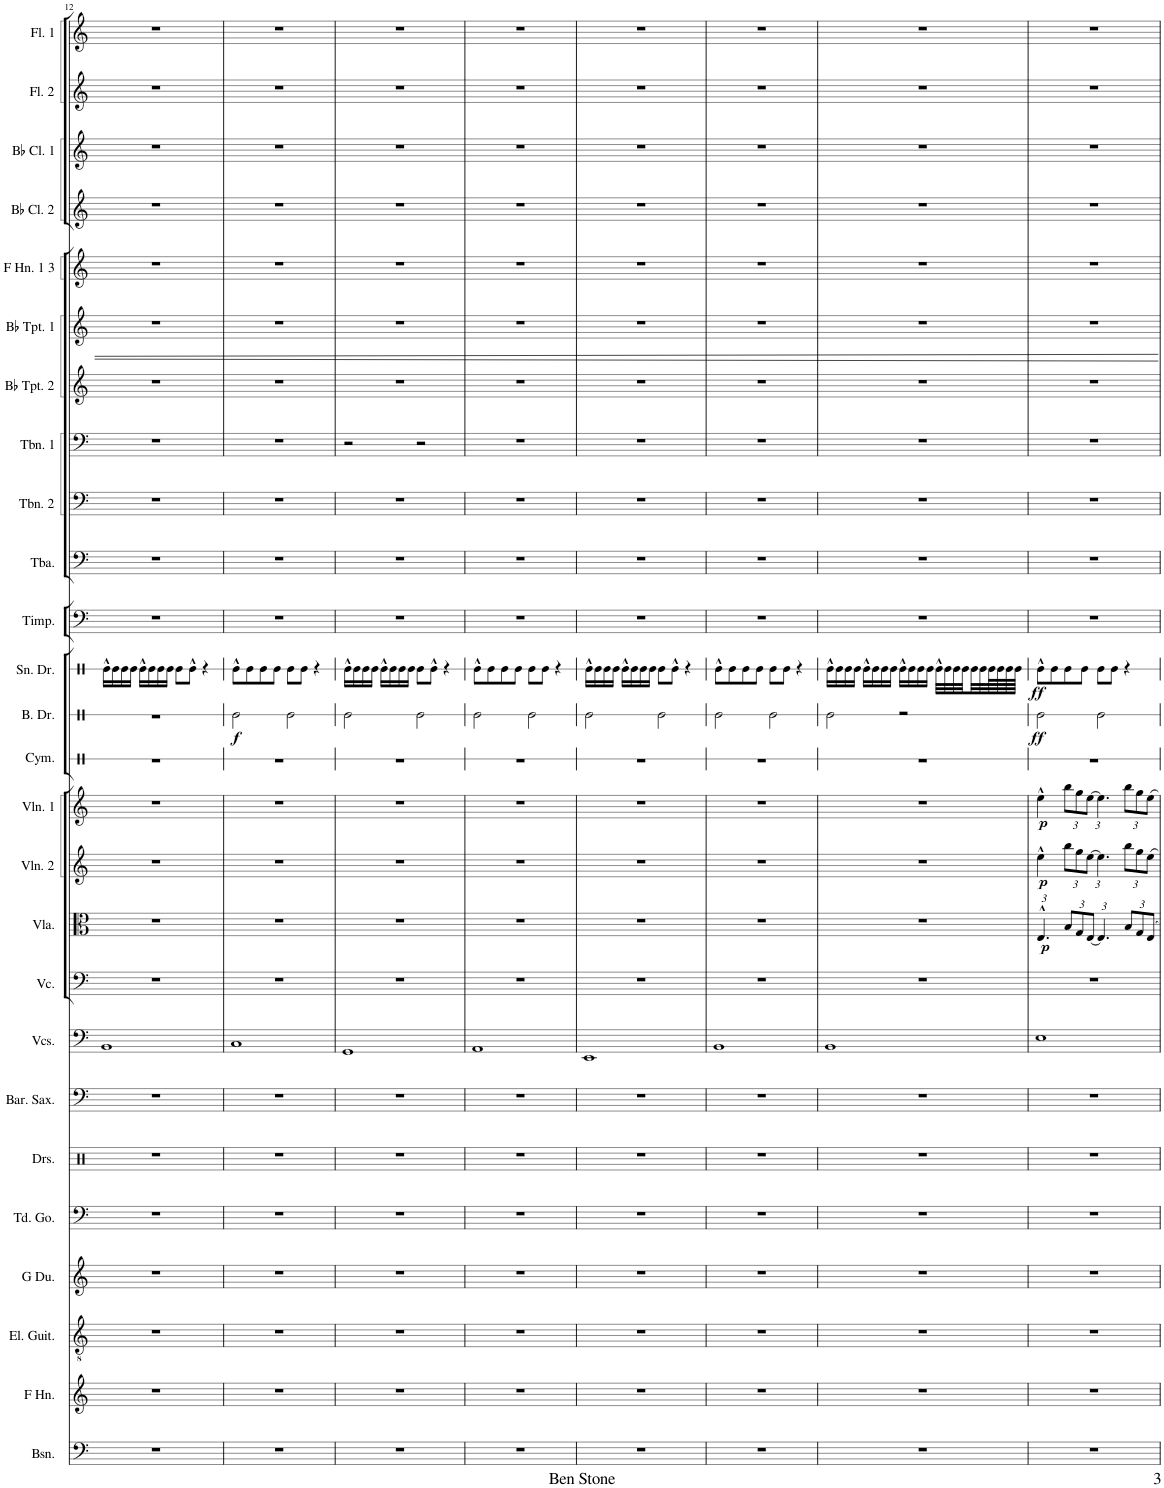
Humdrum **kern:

**kern	**kern	**kern	**kern	**kern	**kern	**kern	**kern	**kern	**kern	**dynam	**kern	**dynam	**kern	**dynam	**kern	**kern	**dynam	**kern	**dynam	**kern	**kern	**kern	**kern	**kern	**kern	**kern	**kern	**kern	**kern	**kern
*part26	*part25	*part24	*part23	*part22	*part21	*part20	*part19	*part18	*part17	*part17	*part16	*part16	*part15	*part15	*part14	*part13	*part13	*part12	*part12	*part11	*part10	*part9	*part8	*part7	*part6	*part5	*part4	*part3	*part2	*part1
*staff26	*staff25	*staff24	*staff23	*staff22	*staff21	*staff20	*staff19	*staff18	*staff17	*staff17	*staff16	*staff16	*staff15	*staff15	*staff14	*staff13	*staff13	*staff12	*staff12	*staff11	*staff10	*staff9	*staff8	*staff7	*staff6	*staff5	*staff4	*staff3	*staff2	*staff1
*I"Bassoon	*I"Horn in F	*I"Electric Guitar	*I"G Duduk	*I"Tuned Gongs	*I"Drumset	*I"Baritone Saxophone	*I"Violoncellos	*I"Violoncello	*I"Viola	*	*I"Violin 2	*	*I"Violin 1	*	*I"Cymbal	*I"Bass Drum	*	*I"Snare Drum	*	*I"Timpani	*I"Tuba	*I"Trombone 2	*I"Trombone 1	*I"Bb Trumpet 2	*I"Bb Trumpet 1	*I"F Horn 1 &amp; 3	*I"Bb Clarinet 2	*I"Bb Clarinet 1	*I"Flute 2	*I"Flute 1
*I'Bsn.	*	*I'El. Guit.	*I'G Du.	*I'Td. Go.	*I'Drs.	*I'Bar. Sax.	*I'Vcs.	*I'Vc.	*I'Vla.	*	*I'Vln. 2	*	*I'Vln. 1	*	*I'Cym.	*I'B. Dr.	*	*I'Sn. Dr.	*	*I'Timp.	*I'Tba.	*I'Tbn. 2	*I'Tbn. 1	*I'Bb Tpt. 2	*I'Bb Tpt. 1	*I'F Hn. 1 3	*I'Bb Cl. 2	*I'Bb Cl. 1	*I'Fl. 2	*I'Fl. 1
!!LO:PB:g=z
*clefF4	*clefG2	*clefGv2	*clefG2	*clefF4	*clefX	*clefF4	*clefF4	*clefF4	*clefC3	*	*clefG2	*	*clefG2	*	*clefX	*clefX	*	*clefX	*	*clefF4	*clefF4	*clefF4	*clefF4	*clefG2	*clefG2	*clefG2	*clefG2	*clefG2	*clefG2	*clefG2
*	*	*	*	*	*	*	*	*	*	*	*	*	*	*	*	*	*	*	*	*	*	*	*	*ITrd4c7	*ITrd1c2	*ITrd5c9	*ITrd1c2	*	*	*
*k[]	*k[]	*k[]	*k[]	*k[]	*k[]	*k[]	*k[]	*k[]	*k[]	*	*k[]	*	*k[]	*	*k[]	*k[]	*	*k[]	*	*k[]	*k[]	*k[]	*k[]	*k[]	*k[]	*k[]	*k[]	*k[]	*k[]	*k[]
*M4/4	*M4/4	*M4/4	*M4/4	*M4/4	*M4/4	*M4/4	*M4/4	*M4/4	*M4/4	*	*M4/4	*	*M4/4	*	*M4/4	*M4/4	*	*M4/4	*	*M4/4	*M4/4	*M4/4	*M4/4	*M4/4	*M4/4	*M4/4	*M4/4	*M4/4	*M4/4	*M4/4
=12	=12	=12	=12	=12	=12	=12	=12	=12	=12	=12	=12	=12	=12	=12	=12	=12	=12	=12	=12	=12	=12	=12	=12	=12	=12	=12	=12	=12	=12	=12
1r	1r	1r	1r	1r	1r	1r	1BB	1r	1r	.	1r	.	1r	.	1r	1r	.	16Re^^\LL	.	1r	1r	1r	1r	1r	1r	1r	1r	1r	1r	1r
.	.	.	.	.	.	.	.	.	.	.	.	.	.	.	.	.	.	16Re\	.	.	.	.	.	.	.	.	.	.	.	.
.	.	.	.	.	.	.	.	.	.	.	.	.	.	.	.	.	.	16Re\	.	.	.	.	.	.	.	.	.	.	.	.
.	.	.	.	.	.	.	.	.	.	.	.	.	.	.	.	.	.	16Re\JJ	.	.	.	.	.	.	.	.	.	.	.	.
.	.	.	.	.	.	.	.	.	.	.	.	.	.	.	.	.	.	16Re^^\LL	.	.	.	.	.	.	.	.	.	.	.	.
.	.	.	.	.	.	.	.	.	.	.	.	.	.	.	.	.	.	16Re\	.	.	.	.	.	.	.	.	.	.	.	.
.	.	.	.	.	.	.	.	.	.	.	.	.	.	.	.	.	.	16Re\	.	.	.	.	.	.	.	.	.	.	.	.
.	.	.	.	.	.	.	.	.	.	.	.	.	.	.	.	.	.	16Re\JJ	.	.	.	.	.	.	.	.	.	.	.	.
.	.	.	.	.	.	.	.	.	.	.	.	.	.	.	.	.	.	8Re\L	.	.	.	.	.	.	.	.	.	.	.	.
.	.	.	.	.	.	.	.	.	.	.	.	.	.	.	.	.	.	8Re^^\J	.	.	.	.	.	.	.	.	.	.	.	.
.	.	.	.	.	.	.	.	.	.	.	.	.	.	.	.	.	.	4r	.	.	.	.	.	.	.	.	.	.	.	.
=13	=13	=13	=13	=13	=13	=13	=13	=13	=13	=13	=13	=13	=13	=13	=13	=13	=13	=13	=13	=13	=13	=13	=13	=13	=13	=13	=13	=13	=13	=13
!	!	!	!	!	!	!	!	!	!	!	!	!	!	!	!	!	!LO:DY:b	!	!	!	!	!	!	!	!	!	!	!	!	!
1r	1r	1r	1r	1r	1r	1r	1C	1r	1r	.	1r	.	1r	.	1r	2Re\	f	8Re^^\L	.	1r	1r	1r	1r	1r	1r	1r	1r	1r	1r	1r
.	.	.	.	.	.	.	.	.	.	.	.	.	.	.	.	.	.	8Re\	.	.	.	.	.	.	.	.	.	.	.	.
.	.	.	.	.	.	.	.	.	.	.	.	.	.	.	.	.	.	8Re\	.	.	.	.	.	.	.	.	.	.	.	.
.	.	.	.	.	.	.	.	.	.	.	.	.	.	.	.	.	.	8Re\J	.	.	.	.	.	.	.	.	.	.	.	.
.	.	.	.	.	.	.	.	.	.	.	.	.	.	.	.	2Re\	.	8Re\L	.	.	.	.	.	.	.	.	.	.	.	.
.	.	.	.	.	.	.	.	.	.	.	.	.	.	.	.	.	.	8Re\J	.	.	.	.	.	.	.	.	.	.	.	.
.	.	.	.	.	.	.	.	.	.	.	.	.	.	.	.	.	.	4r	.	.	.	.	.	.	.	.	.	.	.	.
=14	=14	=14	=14	=14	=14	=14	=14	=14	=14	=14	=14	=14	=14	=14	=14	=14	=14	=14	=14	=14	=14	=14	=14	=14	=14	=14	=14	=14	=14	=14
1r	1r	1r	1r	1r	1r	1r	1GG	1r	1r	.	1r	.	1r	.	1r	2Re\	.	16Re^^\LL	.	1r	1r	1r	2r	1r	1r	1r	1r	1r	1r	1r
.	.	.	.	.	.	.	.	.	.	.	.	.	.	.	.	.	.	16Re\	.	.	.	.	.	.	.	.	.	.	.	.
.	.	.	.	.	.	.	.	.	.	.	.	.	.	.	.	.	.	16Re\	.	.	.	.	.	.	.	.	.	.	.	.
.	.	.	.	.	.	.	.	.	.	.	.	.	.	.	.	.	.	16Re\JJ	.	.	.	.	.	.	.	.	.	.	.	.
.	.	.	.	.	.	.	.	.	.	.	.	.	.	.	.	.	.	16Re^^\LL	.	.	.	.	.	.	.	.	.	.	.	.
.	.	.	.	.	.	.	.	.	.	.	.	.	.	.	.	.	.	16Re\	.	.	.	.	.	.	.	.	.	.	.	.
.	.	.	.	.	.	.	.	.	.	.	.	.	.	.	.	.	.	16Re\	.	.	.	.	.	.	.	.	.	.	.	.
.	.	.	.	.	.	.	.	.	.	.	.	.	.	.	.	.	.	16Re\JJ	.	.	.	.	.	.	.	.	.	.	.	.
.	.	.	.	.	.	.	.	.	.	.	.	.	.	.	.	2Re\	.	8Re\L	.	.	.	.	2r	.	.	.	.	.	.	.
.	.	.	.	.	.	.	.	.	.	.	.	.	.	.	.	.	.	8Re^^\J	.	.	.	.	.	.	.	.	.	.	.	.
.	.	.	.	.	.	.	.	.	.	.	.	.	.	.	.	.	.	4r	.	.	.	.	.	.	.	.	.	.	.	.
=15	=15	=15	=15	=15	=15	=15	=15	=15	=15	=15	=15	=15	=15	=15	=15	=15	=15	=15	=15	=15	=15	=15	=15	=15	=15	=15	=15	=15	=15	=15
1r	1r	1r	1r	1r	1r	1r	1AA	1r	1r	.	1r	.	1r	.	1r	2Re\	.	8Re^^\L	.	1r	1r	1r	1r	1r	1r	1r	1r	1r	1r	1r
.	.	.	.	.	.	.	.	.	.	.	.	.	.	.	.	.	.	8Re\	.	.	.	.	.	.	.	.	.	.	.	.
.	.	.	.	.	.	.	.	.	.	.	.	.	.	.	.	.	.	8Re\	.	.	.	.	.	.	.	.	.	.	.	.
.	.	.	.	.	.	.	.	.	.	.	.	.	.	.	.	.	.	8Re\J	.	.	.	.	.	.	.	.	.	.	.	.
.	.	.	.	.	.	.	.	.	.	.	.	.	.	.	.	2Re\	.	8Re\L	.	.	.	.	.	.	.	.	.	.	.	.
.	.	.	.	.	.	.	.	.	.	.	.	.	.	.	.	.	.	8Re\J	.	.	.	.	.	.	.	.	.	.	.	.
.	.	.	.	.	.	.	.	.	.	.	.	.	.	.	.	.	.	4r	.	.	.	.	.	.	.	.	.	.	.	.
=16	=16	=16	=16	=16	=16	=16	=16	=16	=16	=16	=16	=16	=16	=16	=16	=16	=16	=16	=16	=16	=16	=16	=16	=16	=16	=16	=16	=16	=16	=16
1r	1r	1r	1r	1r	1r	1r	1EE	1r	1r	.	1r	.	1r	.	1r	2Re\	.	16Re^^\LL	.	1r	1r	1r	1r	1r	1r	1r	1r	1r	1r	1r
.	.	.	.	.	.	.	.	.	.	.	.	.	.	.	.	.	.	16Re\	.	.	.	.	.	.	.	.	.	.	.	.
.	.	.	.	.	.	.	.	.	.	.	.	.	.	.	.	.	.	16Re\	.	.	.	.	.	.	.	.	.	.	.	.
.	.	.	.	.	.	.	.	.	.	.	.	.	.	.	.	.	.	16Re\JJ	.	.	.	.	.	.	.	.	.	.	.	.
.	.	.	.	.	.	.	.	.	.	.	.	.	.	.	.	.	.	16Re^^\LL	.	.	.	.	.	.	.	.	.	.	.	.
.	.	.	.	.	.	.	.	.	.	.	.	.	.	.	.	.	.	16Re\	.	.	.	.	.	.	.	.	.	.	.	.
.	.	.	.	.	.	.	.	.	.	.	.	.	.	.	.	.	.	16Re\	.	.	.	.	.	.	.	.	.	.	.	.
.	.	.	.	.	.	.	.	.	.	.	.	.	.	.	.	.	.	16Re\JJ	.	.	.	.	.	.	.	.	.	.	.	.
.	.	.	.	.	.	.	.	.	.	.	.	.	.	.	.	2Re\	.	8Re\L	.	.	.	.	.	.	.	.	.	.	.	.
.	.	.	.	.	.	.	.	.	.	.	.	.	.	.	.	.	.	8Re^^\J	.	.	.	.	.	.	.	.	.	.	.	.
.	.	.	.	.	.	.	.	.	.	.	.	.	.	.	.	.	.	4r	.	.	.	.	.	.	.	.	.	.	.	.
=17	=17	=17	=17	=17	=17	=17	=17	=17	=17	=17	=17	=17	=17	=17	=17	=17	=17	=17	=17	=17	=17	=17	=17	=17	=17	=17	=17	=17	=17	=17
1r	1r	1r	1r	1r	1r	1r	1BB	1r	1r	.	1r	.	1r	.	1r	2Re\	.	8Re^^\L	.	1r	1r	1r	1r	1r	1r	1r	1r	1r	1r	1r
.	.	.	.	.	.	.	.	.	.	.	.	.	.	.	.	.	.	8Re\	.	.	.	.	.	.	.	.	.	.	.	.
.	.	.	.	.	.	.	.	.	.	.	.	.	.	.	.	.	.	8Re\	.	.	.	.	.	.	.	.	.	.	.	.
.	.	.	.	.	.	.	.	.	.	.	.	.	.	.	.	.	.	8Re\J	.	.	.	.	.	.	.	.	.	.	.	.
.	.	.	.	.	.	.	.	.	.	.	.	.	.	.	.	2Re\	.	8Re\L	.	.	.	.	.	.	.	.	.	.	.	.
.	.	.	.	.	.	.	.	.	.	.	.	.	.	.	.	.	.	8Re\J	.	.	.	.	.	.	.	.	.	.	.	.
.	.	.	.	.	.	.	.	.	.	.	.	.	.	.	.	.	.	4r	.	.	.	.	.	.	.	.	.	.	.	.
=18	=18	=18	=18	=18	=18	=18	=18	=18	=18	=18	=18	=18	=18	=18	=18	=18	=18	=18	=18	=18	=18	=18	=18	=18	=18	=18	=18	=18	=18	=18
1r	1r	1r	1r	1r	1r	1r	1BB	1r	1r	.	1r	.	1r	.	1r	2Re\	.	16Re^^\LL	.	1r	1r	1r	1r	1r	1r	1r	1r	1r	1r	1r
.	.	.	.	.	.	.	.	.	.	.	.	.	.	.	.	.	.	16Re\	.	.	.	.	.	.	.	.	.	.	.	.
.	.	.	.	.	.	.	.	.	.	.	.	.	.	.	.	.	.	16Re\	.	.	.	.	.	.	.	.	.	.	.	.
.	.	.	.	.	.	.	.	.	.	.	.	.	.	.	.	.	.	16Re\JJ	.	.	.	.	.	.	.	.	.	.	.	.
.	.	.	.	.	.	.	.	.	.	.	.	.	.	.	.	.	.	16Re^^\LL	.	.	.	.	.	.	.	.	.	.	.	.
.	.	.	.	.	.	.	.	.	.	.	.	.	.	.	.	.	.	16Re\	.	.	.	.	.	.	.	.	.	.	.	.
.	.	.	.	.	.	.	.	.	.	.	.	.	.	.	.	.	.	16Re\	.	.	.	.	.	.	.	.	.	.	.	.
.	.	.	.	.	.	.	.	.	.	.	.	.	.	.	.	.	.	16Re\JJ	.	.	.	.	.	.	.	.	.	.	.	.
.	.	.	.	.	.	.	.	.	.	.	.	.	.	.	.	2r	.	16Re^^\LL	.	.	.	.	.	.	.	.	.	.	.	.
.	.	.	.	.	.	.	.	.	.	.	.	.	.	.	.	.	.	16Re\	.	.	.	.	.	.	.	.	.	.	.	.
.	.	.	.	.	.	.	.	.	.	.	.	.	.	.	.	.	.	16Re\	.	.	.	.	.	.	.	.	.	.	.	.
.	.	.	.	.	.	.	.	.	.	.	.	.	.	.	.	.	.	16Re\JJ	.	.	.	.	.	.	.	.	.	.	.	.
.	.	.	.	.	.	.	.	.	.	.	.	.	.	.	.	.	.	32Re^^\LLL	.	.	.	.	.	.	.	.	.	.	.	.
.	.	.	.	.	.	.	.	.	.	.	.	.	.	.	.	.	.	32Re\	.	.	.	.	.	.	.	.	.	.	.	.
.	.	.	.	.	.	.	.	.	.	.	.	.	.	.	.	.	.	32Re\	.	.	.	.	.	.	.	.	.	.	.	.
.	.	.	.	.	.	.	.	.	.	.	.	.	.	.	.	.	.	32Re\	.	.	.	.	.	.	.	.	.	.	.	.
.	.	.	.	.	.	.	.	.	.	.	.	.	.	.	.	.	.	32Re\	.	.	.	.	.	.	.	.	.	.	.	.
.	.	.	.	.	.	.	.	.	.	.	.	.	.	.	.	.	.	32Re\	.	.	.	.	.	.	.	.	.	.	.	.
.	.	.	.	.	.	.	.	.	.	.	.	.	.	.	.	.	.	64Re\L	.	.	.	.	.	.	.	.	.	.	.	.
.	.	.	.	.	.	.	.	.	.	.	.	.	.	.	.	.	.	64Re\	.	.	.	.	.	.	.	.	.	.	.	.
.	.	.	.	.	.	.	.	.	.	.	.	.	.	.	.	.	.	64Re\	.	.	.	.	.	.	.	.	.	.	.	.
.	.	.	.	.	.	.	.	.	.	.	.	.	.	.	.	.	.	64Re\JJJJ	.	.	.	.	.	.	.	.	.	.	.	.
=19	=19	=19	=19	=19	=19	=19	=19	=19	=19	=19	=19	=19	=19	=19	=19	=19	=19	=19	=19	=19	=19	=19	=19	=19	=19	=19	=19	=19	=19	=19
!	!	!	!	!	!	!	!	!	!	!LO:DY:b	!	!LO:DY:b	!	!LO:DY:b	!	!	!LO:DY:b	!	!LO:DY:b	!	!	!	!	!	!	!	!	!	!	!
1r	1r	1r	1r	1r	1r	1r	1E	1r	6.E^^/	p	4ee^^\	p	4ee^^\	p	1r	2Re\	ff	8Re^^\L	ff	1r	1r	1r	1r	1r	1r	1r	1r	1r	1r	1r
.	.	.	.	.	.	.	.	.	.	.	.	.	.	.	.	.	.	8Re\	.	.	.	.	.	.	.	.	.	.	.	.
*	*	*	*	*	*	*	*	*	*Xbrackettup	*	*Xbrackettup	*	*Xbrackettup	*	*	*	*	*	*	*	*	*	*	*	*	*	*	*	*	*
.	.	.	.	.	.	.	.	.	12B/L	.	12bb\L	.	12bb\L	.	.	.	.	8Re\	.	.	.	.	.	.	.	.	.	.	.	.
.	.	.	.	.	.	.	.	.	12G/	.	12gg\	.	12gg\	.	.	.	.	.	.	.	.	.	.	.	.	.	.	.	.	.
.	.	.	.	.	.	.	.	.	.	.	.	.	.	.	.	.	.	8Re\J	.	.	.	.	.	.	.	.	.	.	.	.
.	.	.	.	.	.	.	.	.	[12E/J	.	[12ee\J	.	[12ee\J	.	.	.	.	.	.	.	.	.	.	.	.	.	.	.	.	.
.	.	.	.	.	.	.	.	.	6.E/]	.	6.ee\]	.	6.ee\]	.	.	2Re\	.	8Re\L	.	.	.	.	.	.	.	.	.	.	.	.
.	.	.	.	.	.	.	.	.	.	.	.	.	.	.	.	.	.	8Re\J	.	.	.	.	.	.	.	.	.	.	.	.
.	.	.	.	.	.	.	.	.	12B/L	.	12bb\L	.	12bb\L	.	.	.	.	4r	.	.	.	.	.	.	.	.	.	.	.	.
.	.	.	.	.	.	.	.	.	12G/	.	12gg\	.	12gg\	.	.	.	.	.	.	.	.	.	.	.	.	.	.	.	.	.
.	.	.	.	.	.	.	.	.	12E/J	.	12ee\J	.	12ee\J	.	.	.	.	.	.	.	.	.	.	.	.	.	.	.	.	.
=	=	=	=	=	=	=	=	=	=	=	=	=	=	=	=	=	=	=	=	=	=	=	=	=	=	=	=	=	=	=
*-	*-	*-	*-	*-	*-	*-	*-	*-	*-	*-	*-	*-	*-	*-	*-	*-	*-	*-	*-	*-	*-	*-	*-	*-	*-	*-	*-	*-	*-	*-
